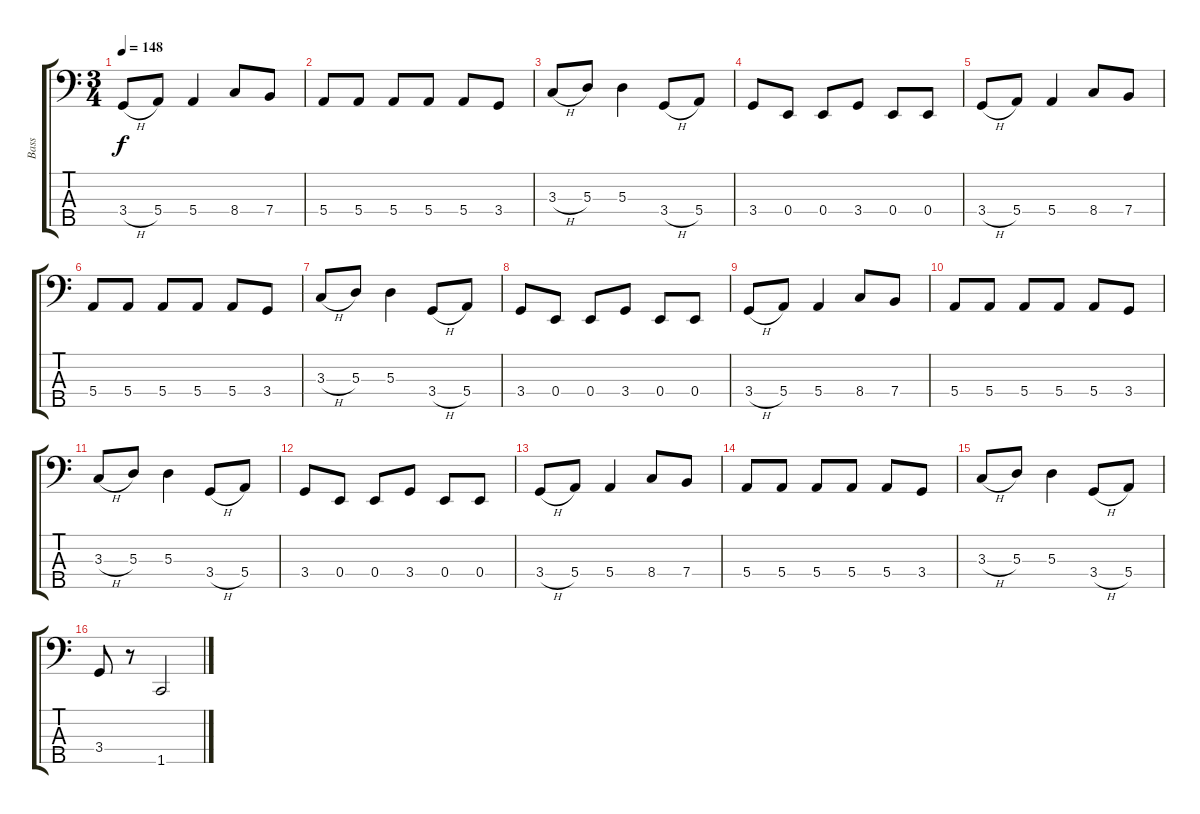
\track ("Bass" "Bass") {instrument electricbassfinger}
\staff {score tabs}
\tuning (G2 D2 A1 E1 B0) {hide}
\ts (3 4)
\tempo 148
\clef f4
\ks c
3.4{h}.8{dy f} 5.4.8 5.4.4 8.4.8 7.4.8 |
5.4.8 5.4.8 5.4.8 5.4.8 5.4.8 3.4.8 |
3.3{h}.8 5.3.8 5.3.4 3.4{h}.8 5.4.8 |
3.4.8 0.4.8 0.4.8 3.4.8 0.4.8 0.4.8 |
3.4{h}.8 5.4.8 5.4.4 8.4.8 7.4.8 |
5.4.8 5.4.8 5.4.8 5.4.8 5.4.8 3.4.8 |
3.3{h}.8 5.3.8 5.3.4 3.4{h}.8 5.4.8 |
3.4.8 0.4.8 0.4.8 3.4.8 0.4.8 0.4.8 |
3.4{h}.8 5.4.8 5.4.4 8.4.8 7.4.8 |
5.4.8 5.4.8 5.4.8 5.4.8 5.4.8 3.4.8 |
3.3{h}.8 5.3.8 5.3.4 3.4{h}.8 5.4.8 |
3.4.8 0.4.8 0.4.8 3.4.8 0.4.8 0.4.8 |
3.4{h}.8 5.4.8 5.4.4 8.4.8 7.4.8 |
5.4.8 5.4.8 5.4.8 5.4.8 5.4.8 3.4.8 |
3.3{h}.8 5.3.8 5.3.4 3.4{h}.8 5.4.8 |
3.4.8 r.8 1.5.2
